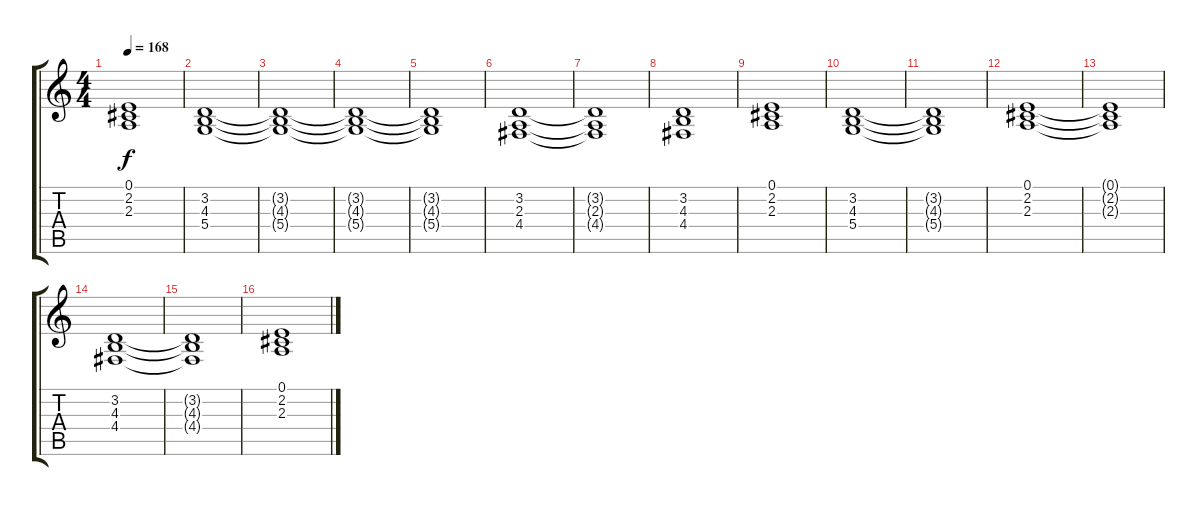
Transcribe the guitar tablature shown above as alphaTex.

\track "" {instrument lead3calliope}
\staff {score tabs}
\tuning (E4 B3 G3 D3 A2 E2) {hide}
\ts (4 4)
\tempo 168
\clef g2
\ks c
(0.1{t} 2.2{t} 2.3{t}).1{dy f} |
(3.2 4.3 5.4).1 |
(3.2{t} 4.3{t} 5.4{t}).1 |
(3.2{t} 4.3{t} 5.4{t}).1 |
(3.2{t} 4.3{t} 5.4{t}).1 |
(3.2 2.3 4.4).1 |
(3.2{t} 2.3{t} 4.4{t}).1 |
(3.2 4.3 4.4).1 |
(0.1 2.2 2.3).1 |
(3.2 4.3 5.4).1 |
(3.2{t} 4.3{t} 5.4{t}).1 |
(0.1 2.2 2.3).1 |
(0.1{t} 2.2{t} 2.3{t}).1 |
(3.2 4.3 4.4).1 |
(3.2{t} 4.3{t} 4.4{t}).1 |
(0.1 2.2 2.3).1
